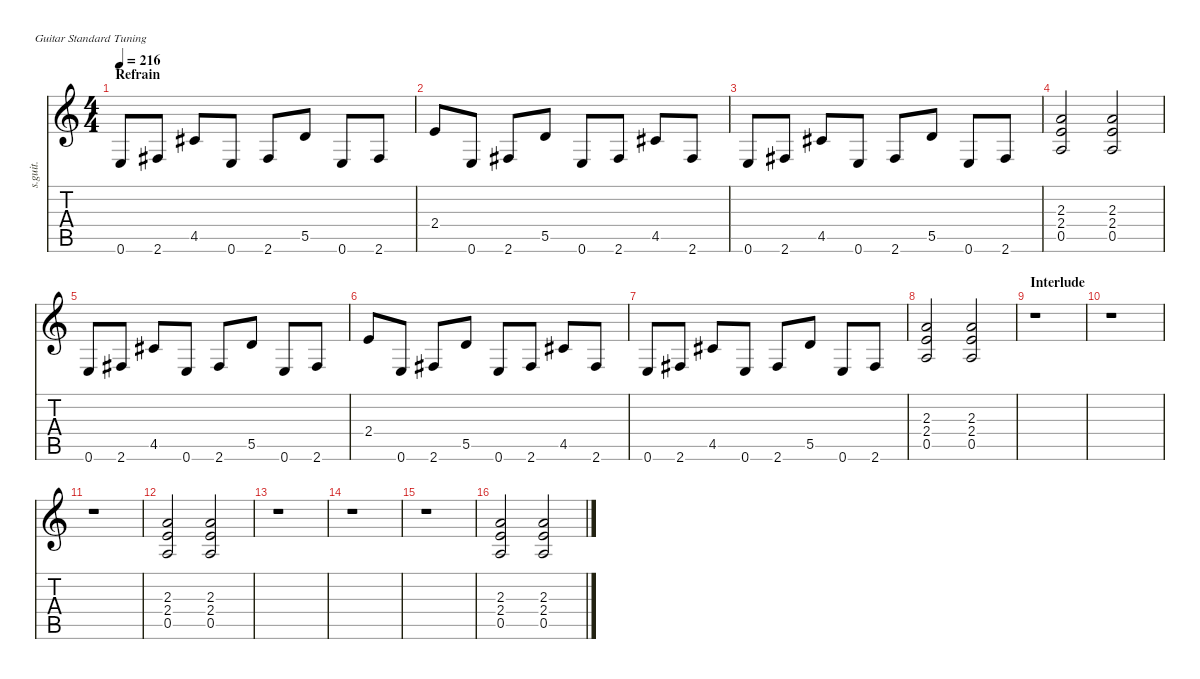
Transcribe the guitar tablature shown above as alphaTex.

\defaultSystemsLayout 4
\hideDynamics
\bracketExtendMode nobrackets
\track ("The Cretin | Lead Guitar" "s.guit.") {instrument distortionguitar}
\staff {score tabs}
\tuning (E4 B3 G3 D3 A2 E2)
\ts (4 4)
\section ("" "Refrain")
\tempo 216
\clef g2
\ks c
0.6.8{dy f} 2.6{acc #}.8 4.5{acc #}.8 0.6.8 2.6{acc #}.8 5.5.8 0.6.8 2.6{acc #}.8 |
2.4.8 0.6.8 2.6{acc #}.8 5.5.8 0.6.8 2.6{acc #}.8 4.5{acc #}.8 2.6{acc #}.8 |
0.6.8 2.6{acc #}.8 4.5{acc #}.8 0.6.8 2.6{acc #}.8 5.5.8 0.6.8 2.6{acc #}.8 |
(2.3 2.4 0.5).2 (2.3 2.4 0.5).2 |
0.6.8 2.6{acc #}.8 4.5{acc #}.8 0.6.8 2.6{acc #}.8 5.5.8 0.6.8 2.6{acc #}.8 |
2.4.8 0.6.8 2.6{acc #}.8 5.5.8 0.6.8 2.6{acc #}.8 4.5{acc #}.8 2.6{acc #}.8 |
0.6.8{dy mf} 2.6{acc #}.8 4.5{acc #}.8 0.6.8 2.6{acc #}.8 5.5.8 0.6.8 2.6{acc #}.8 |
(2.3 2.4 0.5).2 (2.3 2.4 0.5).2 |
\section ("" "Interlude")
r.1 |
r.1 |
r.1 |
(2.3 2.4 0.5).2{dy f} (2.3 2.4 0.5).2 |
r.1 |
r.1 |
r.1 |
(2.3 2.4 0.5).2 (2.3 2.4 0.5).2
